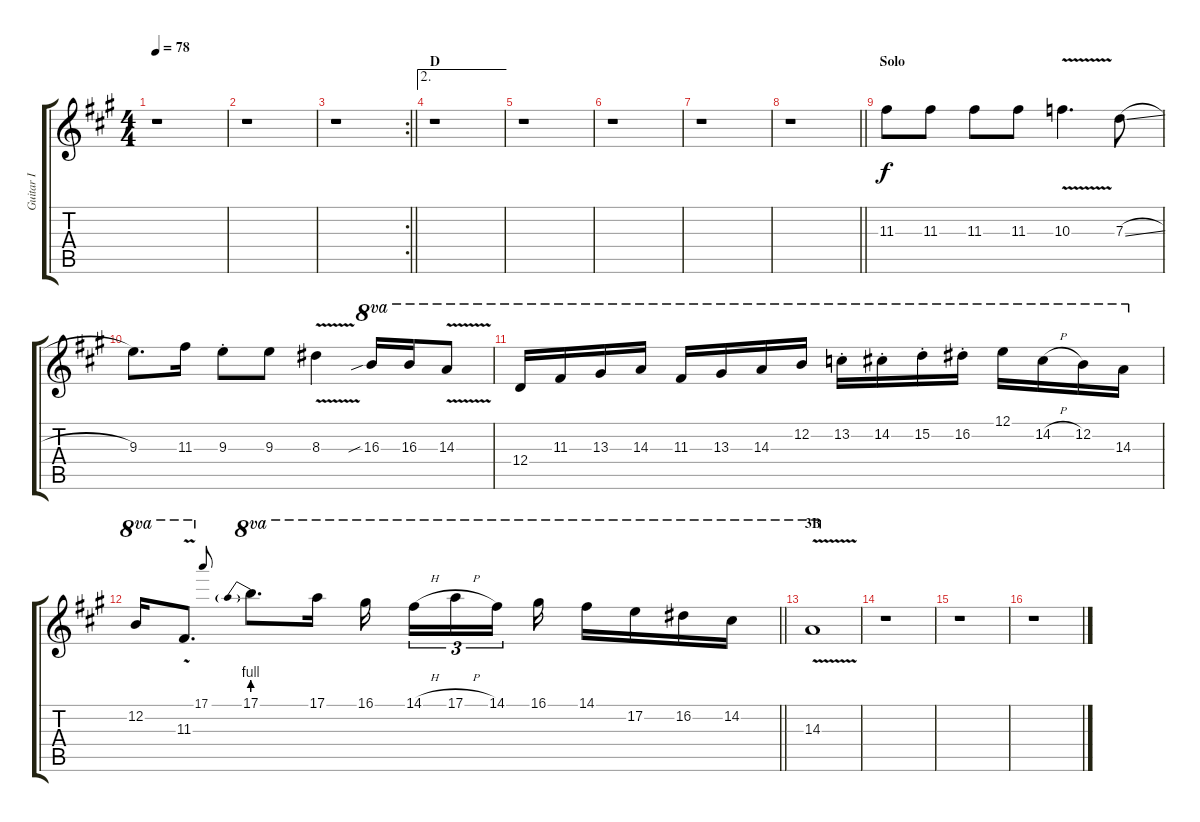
\track ("Guitar I" "Guitar I") {instrument distortionguitar}
\staff {score tabs}
\tuning (E4 B3 G3 D3 A2 E2) {hide}
\ts (4 4)
\tempo 78
\clef g2
\ks f#minor
r.1{dy f} |
r.1 |
\rc 2
\barLineRight lightlight
r.1 |
\ae 2
\section ("" "D")
r.1 |
r.1 |
r.1 |
r.1 |
\barLineRight lightlight
r.1 |
\section ("" "Solo")
11.3.8 11.3.8 11.3.8 11.3.8 10.3{v}.4{d} 7.3{sl}.8 |
9.3.8{d} 11.3.16 9.3{st}.8 9.3.8 8.3{v}.4 16.3{sib}.16{ot 8va} 16.3.16{ot 8va} 14.3{v}.8{ot 8va} |
12.4.16{ot 8va} 11.3.16{ot 8va} 13.3.16{ot 8va} 14.3.16{ot 8va} 11.3.16{ot 8va} 13.3.16{ot 8va} 14.3.16{ot 8va} 12.2.16{ot 8va} 13.2{st}.16{ot 8va} 14.2{st}.16{ot 8va} 15.2{st}.16{ot 8va} 16.2{st}.16{ot 8va} 12.1.16{ot 8va} 14.2{h}.16{ot 8va} 12.2.16{ot 8va} 14.3.16{ot 8va} |
\barLineRight lightlight
12.2.16{ot 8va} 11.3{v}.8{d ot 8va} 17.1.8{gr onbeat} 17.1{be (prebend 0 4 60 4)}.8{d ot 8va} 17.1.16{ot 8va} 16.1.16{ot 8va beam splitsecondary} 14.1{h}.16{tu (3 2) ot 8va} 17.1{h}.16{tu (3 2) ot 8va} 14.1.16{tu (3 2) ot 8va beam splitsecondary} 16.1.16{ot 8va} 14.1.16{ot 8va} 17.2.16{ot 8va} 16.2.16{ot 8va} 14.2.16{ot 8va} |
\section ("" "3B")
14.3{v}.1{ot 8va} |
r.1 |
r.1 |
r.1
